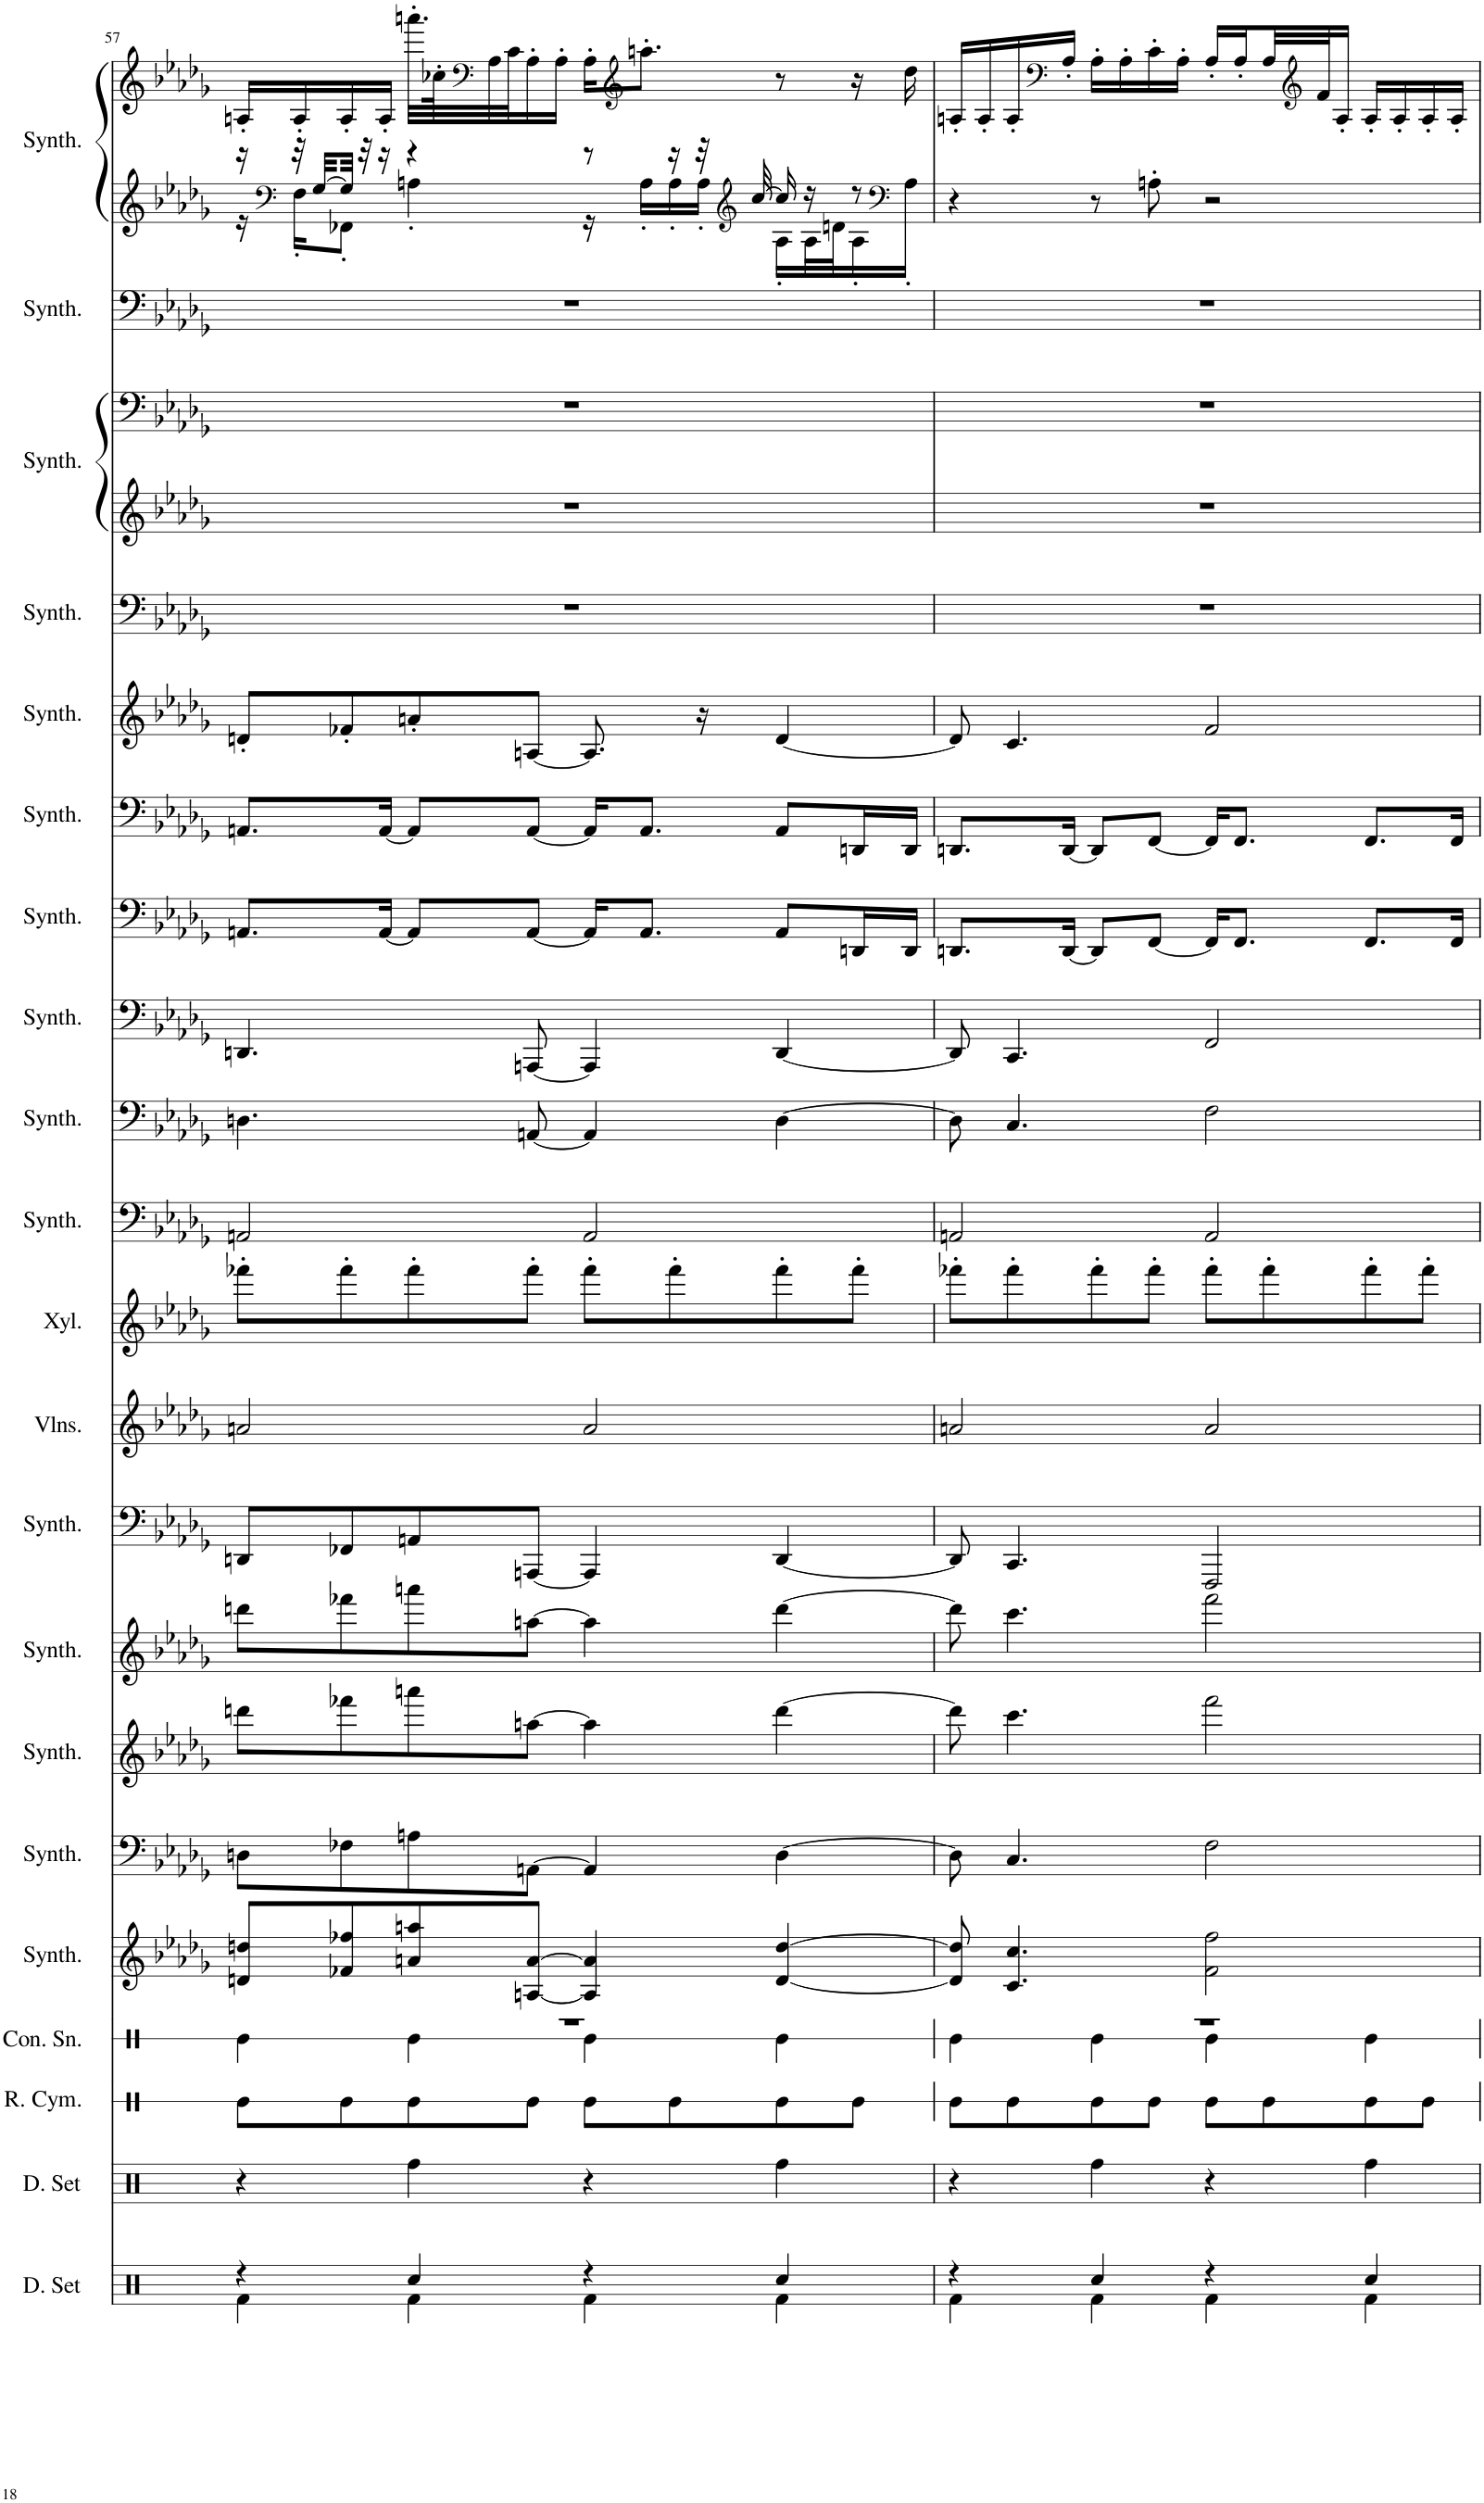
**kern	**kern	**kern	**kern	**kern	**kern	**kern	**kern	**kern	**kern	**kern	**kern	**kern	**kern	**kern	**kern	**kern	**kern	**kern	**kern	**kern	**kern	**kern
*part21	*part20	*part19	*part18	*part17	*part16	*part15	*part14	*part13	*part12	*part11	*part10	*part9	*part8	*part7	*part6	*part5	*part4	*part3	*part3	*part2	*part1	*part1
*staff23	*staff22	*staff21	*staff20	*staff19	*staff18	*staff17	*staff16	*staff15	*staff14	*staff13	*staff12	*staff11	*staff10	*staff9	*staff8	*staff7	*staff6	*staff5	*staff4	*staff3	*staff2	*staff1
*I"Drumset	*I"Drumset	*I"Ride Cymbal	*I"Concert Snare Drum	*I"Square Synthesizer	*I"Brass Synthesizer	*I"Saw Synthesizer	*I"Effect Synthesizer	*I"Effect Synthesizer	*I"Violins	*I"Xylophone	*I"Saw Synthesizer	*I"Pad Synthesizer	*I"Bass Synthesizer	*I"Effect Synthesizer	*I"Bass Synthesizer	*I"Saw Synthesizer	*I"Square Synthesizer	*I"Pad Synthesizer	*	*I"Effect Synthesizer	*I"Saw Synthesizer	*
*I'D. Set	*I'D. Set	*I'R. Cym.	*I'Con. Sn.	*I'Synth.	*I'Synth.	*I'Synth.	*I'Synth.	*I'Synth.	*I'Vlns.	*I'Xyl.	*I'Synth.	*I'Synth.	*I'Synth.	*I'Synth.	*I'Synth.	*I'Synth.	*I'Synth.	*I'Synth.	*	*I'Synth.	*I'Synth.	*
!!LO:PB:g=z
*clefX	*clefX	*clefX	*clefX	*clefG2	*clefF4	*clefG2	*clefG2	*clefF4	*clefG2	*clefG2	*clefF4	*clefF4	*clefF4	*clefF4	*clefF4	*clefG2	*clefF4	*clefG2	*clefF4	*clefF4	*clefG2	*clefG2
*	*	*	*	*	*	*	*	*	*	*Trd-7c-12	*	*	*	*	*	*	*	*	*	*	*	*
*k[]	*k[]	*k[]	*k[]	*k[b-e-a-d-g-]	*k[b-e-a-d-g-]	*k[b-e-a-d-g-]	*k[b-e-a-d-g-]	*k[b-e-a-d-g-]	*k[b-e-a-d-g-]	*k[b-e-a-d-g-]	*k[b-e-a-d-g-]	*k[b-e-a-d-g-]	*k[b-e-a-d-g-]	*k[b-e-a-d-g-]	*k[b-e-a-d-g-]	*k[b-e-a-d-g-]	*k[b-e-a-d-g-]	*k[b-e-a-d-g-]	*k[b-e-a-d-g-]	*k[b-e-a-d-g-]	*k[b-e-a-d-g-]	*k[b-e-a-d-g-]
*M4/4	*M4/4	*M4/4	*M4/4	*M4/4	*M4/4	*M4/4	*M4/4	*M4/4	*M4/4	*M4/4	*M4/4	*M4/4	*M4/4	*M4/4	*M4/4	*M4/4	*M4/4	*M4/4	*M4/4	*M4/4	*M4/4	*M4/4
=57	=57	=57	=57	=57	=57	=57	=57	=57	=57	=57	=57	=57	=57	=57	=57	=57	=57	=57	=57	=57	=57	=57
*^	*	*	*^	*	*	*	*	*	*	*	*	*	*	*	*	*	*	*	*	*	*^	*
4r	4Rf\	4r	8Re\L	1r	4Re\	8dn/ 8ddn/L	8Dn\L	8dddn\L	8dddn\L	8DDn/L	2an/	8fff-X'\L	2AAn/	4.Dn\	4.DDn/	8.AAn/L	8.AAn/L	8dn'/L	1r	1r	1r	1r	16r	16r	16An'/LL
*	*	*	*	*	*	*	*	*	*	*	*	*	*	*	*	*	*	*	*	*	*	*	*clefF4	*	*
.	.	.	.	.	.	.	.	.	.	.	.	.	.	.	.	.	.	.	.	.	.	.	32r	16F'\KL	16A'/
.	.	.	.	.	.	.	.	.	.	.	.	.	.	.	.	.	.	.	.	.	.	.	[32G-/LLL	.	.
.	.	.	8Re\	.	.	8f-X/ 8ff-X/	8F-X\	8fff-X\	8fff-X\	8FF-X/	.	8fff-'\	.	.	.	.	.	8f-X'/	.	.	.	.	32G-/JJJ]	8FF-X'\J	16A'/
.	.	.	.	.	.	.	.	.	.	.	.	.	.	.	.	.	.	.	.	.	.	.	32r	.	.
.	.	.	.	.	.	.	.	.	.	.	.	.	.	.	.	[16AA/Jk	[16AA/Jk	.	.	.	.	.	16r	.	16A'/JJ
4Rcc/	4Rf\	4Rff\	8Re\	.	4Re\	8an/ 8aan/	8An\	8aaan\	8aaan\	8AAn/	.	8fff-'\	.	.	.	8AA/L]	8AA/L]	8an'/	.	.	.	.	4r	4An'\	32.aaan'\LLL
.	.	.	.	.	.	.	.	.	.	.	.	.	.	.	.	.	.	.	.	.	.	.	.	.	64cc-X'\K
*	*	*	*	*	*	*	*	*	*	*	*	*	*	*	*	*	*	*	*	*	*	*	*	*	*clefF4
.	.	.	.	.	.	.	.	.	.	.	.	.	.	.	.	.	.	.	.	.	.	.	.	.	32A\
.	.	.	.	.	.	.	.	.	.	.	.	.	.	.	.	.	.	.	.	.	.	.	.	.	32c\J
.	.	.	8Re\J	.	.	[8An/ [8a/J	[8AAn\J	[8aan\J	[8aan\J	[8AAAn/J	.	8fff-'\J	.	[8AAn/	[8AAAn/	[8AA/J	[8AA/J	[8An/J	.	.	.	.	.	.	16A'\
.	.	.	.	.	.	.	.	.	.	.	.	.	.	.	.	.	.	.	.	.	.	.	.	.	16A'\JJ
4r	4Rf\	4r	8Re\L	.	4Re\	4A/] 4a/]	4AA/]	4aa\]	4aa\]	4AAA/]	2a/	8fff-'\L	2AA/	4AA/]	4AAA/]	16AA/KL]	16AA/KL]	8.A/]	.	.	.	.	8r	16r	16A'\KL
*	*	*	*	*	*	*	*	*	*	*	*	*	*	*	*	*	*	*	*	*	*	*	*	*	*clefG2
.	.	.	.	.	.	.	.	.	.	.	.	.	.	.	.	8.AA/J	8.AA/J	.	.	.	.	.	.	16A'\LL	8.aan'\J
.	.	.	8Re\	.	.	.	.	.	.	.	.	8fff-'\	.	.	.	.	.	.	.	.	.	.	16r	16A'\	.
.	.	.	.	.	.	.	.	.	.	.	.	.	.	.	.	.	.	16r	.	.	.	.	32r	16A'\JJ	.
*	*	*	*	*	*	*	*	*	*	*	*	*	*	*	*	*	*	*	*	*	*	*	*clefG2	*	*
.	.	.	.	.	.	.	.	.	.	.	.	.	.	.	.	.	.	.	.	.	.	.	[32cc/	.	.
4Rcc/	4Rf\	4Rff\	8Re\	.	4Re\	[4d/ [4dd/	[4D\	[4ddd\	[4ddd\	[4DD/	.	8fff-'\	.	[4D\	[4DD/	8AA/L	8AA/L	[4d/	.	.	.	.	16cc/]	16A'\LL	8r
.	.	.	.	.	.	.	.	.	.	.	.	.	.	.	.	.	.	.	.	.	.	.	16r	32A\L	.
.	.	.	.	.	.	.	.	.	.	.	.	.	.	.	.	.	.	.	.	.	.	.	.	32dn\J	.
.	.	.	8Re\J	.	.	.	.	.	.	.	.	8fff-'\J	.	.	.	16DDn/L	16DDn/L	.	.	.	.	.	8r	16A'\	16r
*	*	*	*	*	*	*	*	*	*	*	*	*	*	*	*	*	*	*	*	*	*	*	*clefF4	*	*
.	.	.	.	.	.	.	.	.	.	.	.	.	.	.	.	16DD/JJ	16DD/JJ	.	.	.	.	.	.	16A'\JJ	16dd-\
*	*	*	*	*	*	*	*	*	*	*	*	*	*	*	*	*	*	*	*	*	*	*	*v	*v	*
=58	=58	=58	=58	=58	=58	=58	=58	=58	=58	=58	=58	=58	=58	=58	=58	=58	=58	=58	=58	=58	=58	=58	=58	=58
4r	4Rf\	4r	8Re\L	1r	4Re\	8d/] 8dd/]	8D\]	8ddd\]	8ddd\]	8DD/]	2an/	8fff-X'\L	2AAn/	8D\]	8DD/]	8.DDn/L	8.DDn/L	8d/]	1r	1r	1r	1r	4r	16An'/LL
.	.	.	.	.	.	.	.	.	.	.	.	.	.	.	.	.	.	.	.	.	.	.	.	16A'/
.	.	.	8Re\	.	.	4.c/ 4.cc/	4.C/	4.ccc\	4.ccc\	4.CC/	.	8fff-'\	.	4.C/	4.CC/	.	.	4.c/	.	.	.	.	.	16A'/
*	*	*	*	*	*	*	*	*	*	*	*	*	*	*	*	*	*	*	*	*	*	*	*	*clefF4
.	.	.	.	.	.	.	.	.	.	.	.	.	.	.	.	[16DD/Jk	[16DD/Jk	.	.	.	.	.	.	16A'/JJ
4Rcc/	4Rf\	4Rff\	8Re\	.	4Re\	.	.	.	.	.	.	8fff-'\	.	.	.	8DD/L]	8DD/L]	.	.	.	.	.	8r	16A'\LL
.	.	.	.	.	.	.	.	.	.	.	.	.	.	.	.	.	.	.	.	.	.	.	.	16A'\
.	.	.	8Re\J	.	.	.	.	.	.	.	.	8fff-'\J	.	.	.	[8FF/J	[8FF/J	.	.	.	.	.	8An'\	16c'\
.	.	.	.	.	.	.	.	.	.	.	.	.	.	.	.	.	.	.	.	.	.	.	.	16A'\JJ
4r	4Rf\	4r	8Re\L	.	4Re\	2f\ 2ff\	2F\	2fff\	2fff\	2FFF/	2a/	8fff-'\L	2AA/	2F\	2FF/	16FF/KL]	16FF/KL]	2f/	.	.	.	.	2r	16A'/LL
.	.	.	.	.	.	.	.	.	.	.	.	.	.	.	.	8.FF/J	8.FF/J	.	.	.	.	.	.	16A'/
.	.	.	8Re\	.	.	.	.	.	.	.	.	8fff-'\	.	.	.	.	.	.	.	.	.	.	.	32A/L
*	*	*	*	*	*	*	*	*	*	*	*	*	*	*	*	*	*	*	*	*	*	*	*	*clefG2
.	.	.	.	.	.	.	.	.	.	.	.	.	.	.	.	.	.	.	.	.	.	.	.	32f/J
.	.	.	.	.	.	.	.	.	.	.	.	.	.	.	.	.	.	.	.	.	.	.	.	16A'/JJ
4Rcc/	4Rf\	4Rff\	8Re\	.	4Re\	.	.	.	.	.	.	8fff-'\	.	.	.	8.FF/L	8.FF/L	.	.	.	.	.	.	16A'/LL
.	.	.	.	.	.	.	.	.	.	.	.	.	.	.	.	.	.	.	.	.	.	.	.	16A'/
.	.	.	8Re\J	.	.	.	.	.	.	.	.	8fff-'\J	.	.	.	.	.	.	.	.	.	.	.	16A'/
.	.	.	.	.	.	.	.	.	.	.	.	.	.	.	.	16FF/Jk	16FF/Jk	.	.	.	.	.	.	16A'/JJ
*v	*v	*	*	*v	*v	*	*	*	*	*	*	*	*	*	*	*	*	*	*	*	*	*	*	*
=	=	=	=	=	=	=	=	=	=	=	=	=	=	=	=	=	=	=	=	=	=	=
*-	*-	*-	*-	*-	*-	*-	*-	*-	*-	*-	*-	*-	*-	*-	*-	*-	*-	*-	*-	*-	*-	*-
